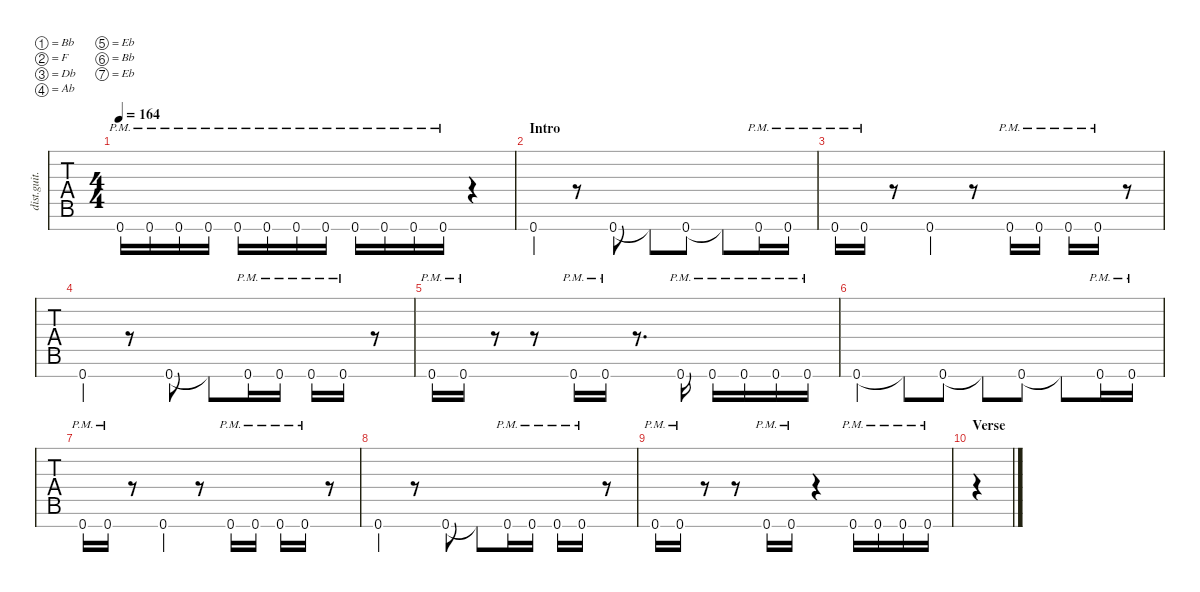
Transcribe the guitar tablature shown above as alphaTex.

\defaultSystemsLayout 4
\hideDynamics
\bracketExtendMode nobrackets
\track ("Rhy R" "dist.guit.") {instrument distortionguitar}
\staff {tabs}
\tuning (Bb3 F3 Db3 Ab2 Eb2 Bb1 Eb1)
\ts (4 4)
\tempo 164
\clef g2
\ks c
0.7{pm acc #}.16{dy mf} 0.7{pm acc #}.16 0.7{pm acc #}.16 0.7{pm acc #}.16 0.7{pm acc #}.16 0.7{pm acc #}.16 0.7{pm acc #}.16 0.7{pm acc #}.16 0.7{pm acc #}.16 0.7{pm acc #}.16 0.7{pm acc #}.16 0.7{pm acc #}.16 r.4 |
\section ("" "Intro")
0.7{acc #}.4 r.8 0.7{acc #}.8 0.7{t acc #}.8 0.7{acc #}.8 0.7{t acc #}.8 0.7{pm acc #}.16 0.7{pm acc #}.16 |
0.7{pm acc #}.16 0.7{pm acc #}.16 r.8 0.7{acc #}.4 r.8 0.7{pm acc #}.16 0.7{pm acc #}.16 0.7{pm acc #}.16 0.7{pm acc #}.16 r.8 |
0.7{acc #}.4 r.8 0.7{acc #}.8 0.7{t acc #}.8 0.7{pm acc #}.16 0.7{pm acc #}.16 0.7{pm acc #}.16 0.7{pm acc #}.16 r.8 |
0.7{pm acc #}.16 0.7{pm acc #}.16 r.8 r.8 0.7{pm acc #}.16 0.7{pm acc #}.16 r.8{d} 0.7{pm acc #}.16 0.7{pm acc #}.16 0.7{pm acc #}.16 0.7{pm acc #}.16 0.7{pm acc #}.16 |
0.7{acc #}.4 0.7{t acc #}.8 0.7{acc #}.8 0.7{t acc #}.8 0.7{acc #}.8 0.7{t acc #}.8 0.7{pm acc #}.16 0.7{pm acc #}.16 |
0.7{pm acc #}.16 0.7{pm acc #}.16 r.8 0.7{acc #}.4 r.8 0.7{pm acc #}.16 0.7{pm acc #}.16 0.7{pm acc #}.16 0.7{pm acc #}.16 r.8 |
0.7{acc #}.4 r.8 0.7{acc #}.8 0.7{t acc #}.8 0.7{pm acc #}.16 0.7{pm acc #}.16 0.7{pm acc #}.16 0.7{pm acc #}.16 r.8 |
0.7{pm acc #}.16 0.7{pm acc #}.16 r.8 r.8 0.7{pm acc #}.16 0.7{pm acc #}.16 r.4 0.7{pm acc #}.16 0.7{pm acc #}.16 0.7{pm acc #}.16 0.7{pm acc #}.16 |
\section ("" "Verse")
